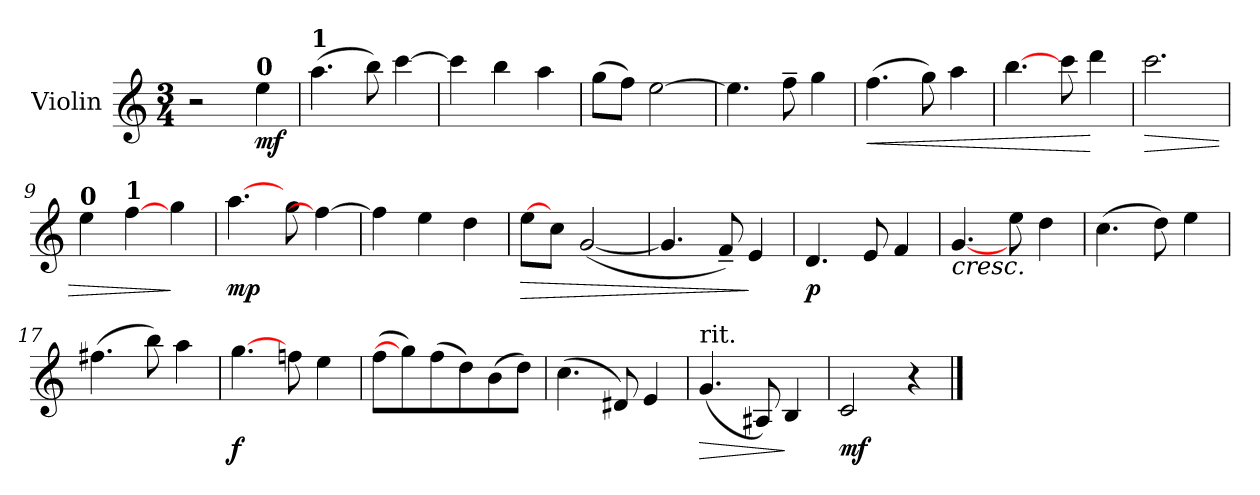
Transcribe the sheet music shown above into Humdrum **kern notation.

**kern	**dynam
*part1	*part1
*staff1	*staff1
*I"Violin	*
*I'Vln.	*
!!LO:PB:g=z
*clefG2	*
*k[]	*
*C:	*
*M3/4	*
=1	=1
2r	.
!LO:TX:a:B:t=0	!
4eei\	mf
=2	=2
!LO:TX:a:B:t=1	!
(4.aai\	.
8bbi\)	.
[>4ccci\	.
=3	=3
4ccci\]	.
4bbi\	.
4aai\	.
=4	=4
(8ggi\L	.
8ffi\J)	.
[>2eei\	.
=5	=5
4.eei\]	.
8ff~i\	.
4ggi\	.
=6	=6
!	!LO:HP:b
(4.ffi\	<
8ggi\)	.
4aai\	.
=7	=7
[>4.bbi\	.
8ccci\	.
4dddi\	[
=8	=8
!	!LO:HP:b
2.ccci\	>
!!LO:LB:g=z
=9	=9
!LO:TX:a:B:t=0	!
4eei\	.
!LO:TX:a:B:t=1	!
[>4ffi\	.
4ggi\	]
=10	=10
[>4.aai\	mp
8ggi\	.
4ffi\_>	.
=11	=11
4ffi\]	.
4eei\	.
4ddi\	.
=12	=12
!	!LO:HP:b
[>8eei\L	>
8cci\J	.
([<2gi/	.
=13	=13
4.gi/]	.
8f~i/)	.
4ei/	]
=14	=14
4.di/	p
8ei/	.
4fi/	.
=15	=15
!LO:TX:b:i:t=cresc.	!
[<4.gi/	.
8eei\	.
4ddi\	.
!!LO:LB:g=z
=16	=16
(4.cci\	.
8ddi\)	.
4eei\	.
=17	=17
(4.ff#Xi\	.
8bbi\)	.
4aai\	.
=18	=18
[>4.ggi\	f
8ffni\	.
4eei\	.
=19	=19
(8ffi\L	.
8ggi\])	.
(8ffi\	.
8ddi\)	.
(8bi\	.
8ddi\J)	.
=20	=20
(4.cci\	.
8d#Xi/)	.
4ei/	.
=21	=21
!LO:TX:t=rit.	!
!	!LO:HP:b
(4.gi/	>
8A#Xi/)	.
4Bi/	]
=22	=22
2ci/	mf
4r	.
==	==
*-	*-
